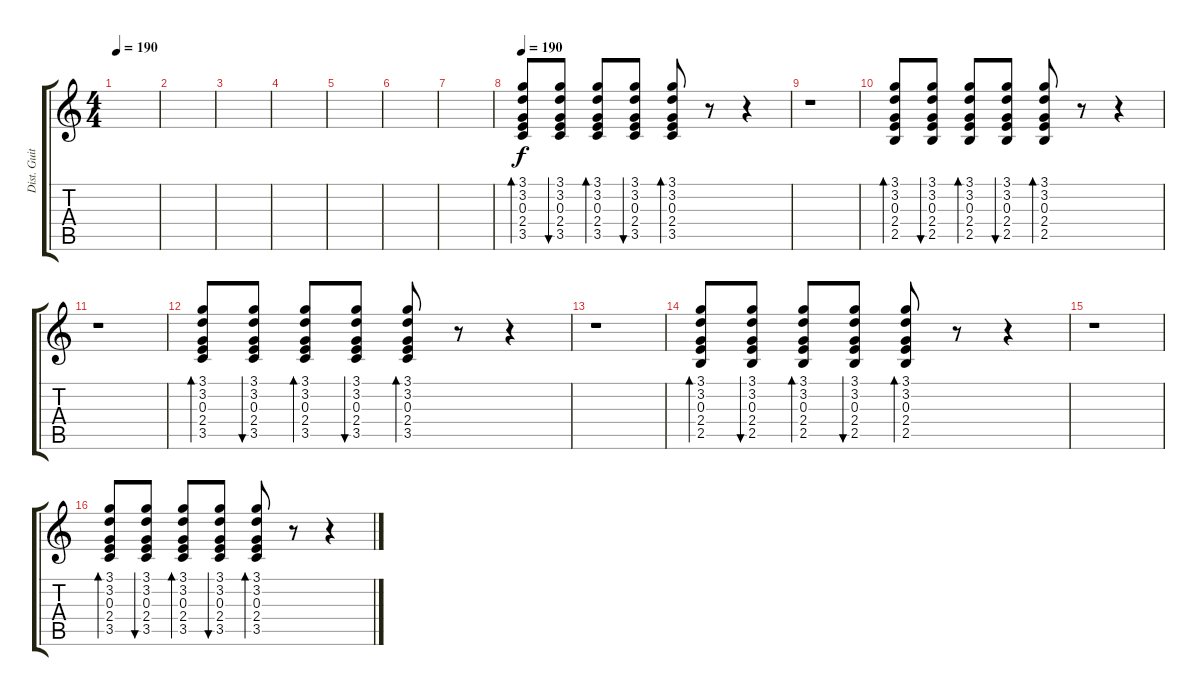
\track ("Dist. Guitar 1" "Dist. Guit") {instrument distortionguitar}
\staff {score tabs}
\tuning (E4 B3 G3 D3 A2 D2) {hide}
\ts (4 4)
\tempo 190
\clef g2
\ks c
|
|
|
|
|
|
|
\tempo 190
(3.1 3.2 0.3 2.4 3.5).8{bd 60} (3.1 3.2 0.3 2.4 3.5).8{bu 60} (3.1 3.2 0.3 2.4 3.5).8{bd 60} (3.1 3.2 0.3 2.4 3.5).8{bu 60} (3.1 3.2 0.3 2.4 3.5).8{bd 60} r.8 r.4 |
r.1 |
(3.1 3.2 0.3 2.4 2.5).8{bd 60} (3.1 3.2 0.3 2.4 2.5).8{bu 60} (3.1 3.2 0.3 2.4 2.5).8{bd 60} (3.1 3.2 0.3 2.4 2.5).8{bu 60} (3.1 3.2 0.3 2.4 2.5).8{bd 60} r.8 r.4 |
r.1 |
(3.1 3.2 0.3 2.4 3.5).8{bd 60} (3.1 3.2 0.3 2.4 3.5).8{bu 60} (3.1 3.2 0.3 2.4 3.5).8{bd 60} (3.1 3.2 0.3 2.4 3.5).8{bu 60} (3.1 3.2 0.3 2.4 3.5).8{bd 60} r.8 r.4 |
r.1 |
(3.1 3.2 0.3 2.4 2.5).8{bd 60} (3.1 3.2 0.3 2.4 2.5).8{bu 60} (3.1 3.2 0.3 2.4 2.5).8{bd 60} (3.1 3.2 0.3 2.4 2.5).8{bu 60} (3.1 3.2 0.3 2.4 2.5).8{bd 60} r.8 r.4 |
r.1 |
(3.1 3.2 0.3 2.4 3.5).8{bd 60} (3.1 3.2 0.3 2.4 3.5).8{bu 60} (3.1 3.2 0.3 2.4 3.5).8{bd 60} (3.1 3.2 0.3 2.4 3.5).8{bu 60} (3.1 3.2 0.3 2.4 3.5).8{bd 60} r.8 r.4
